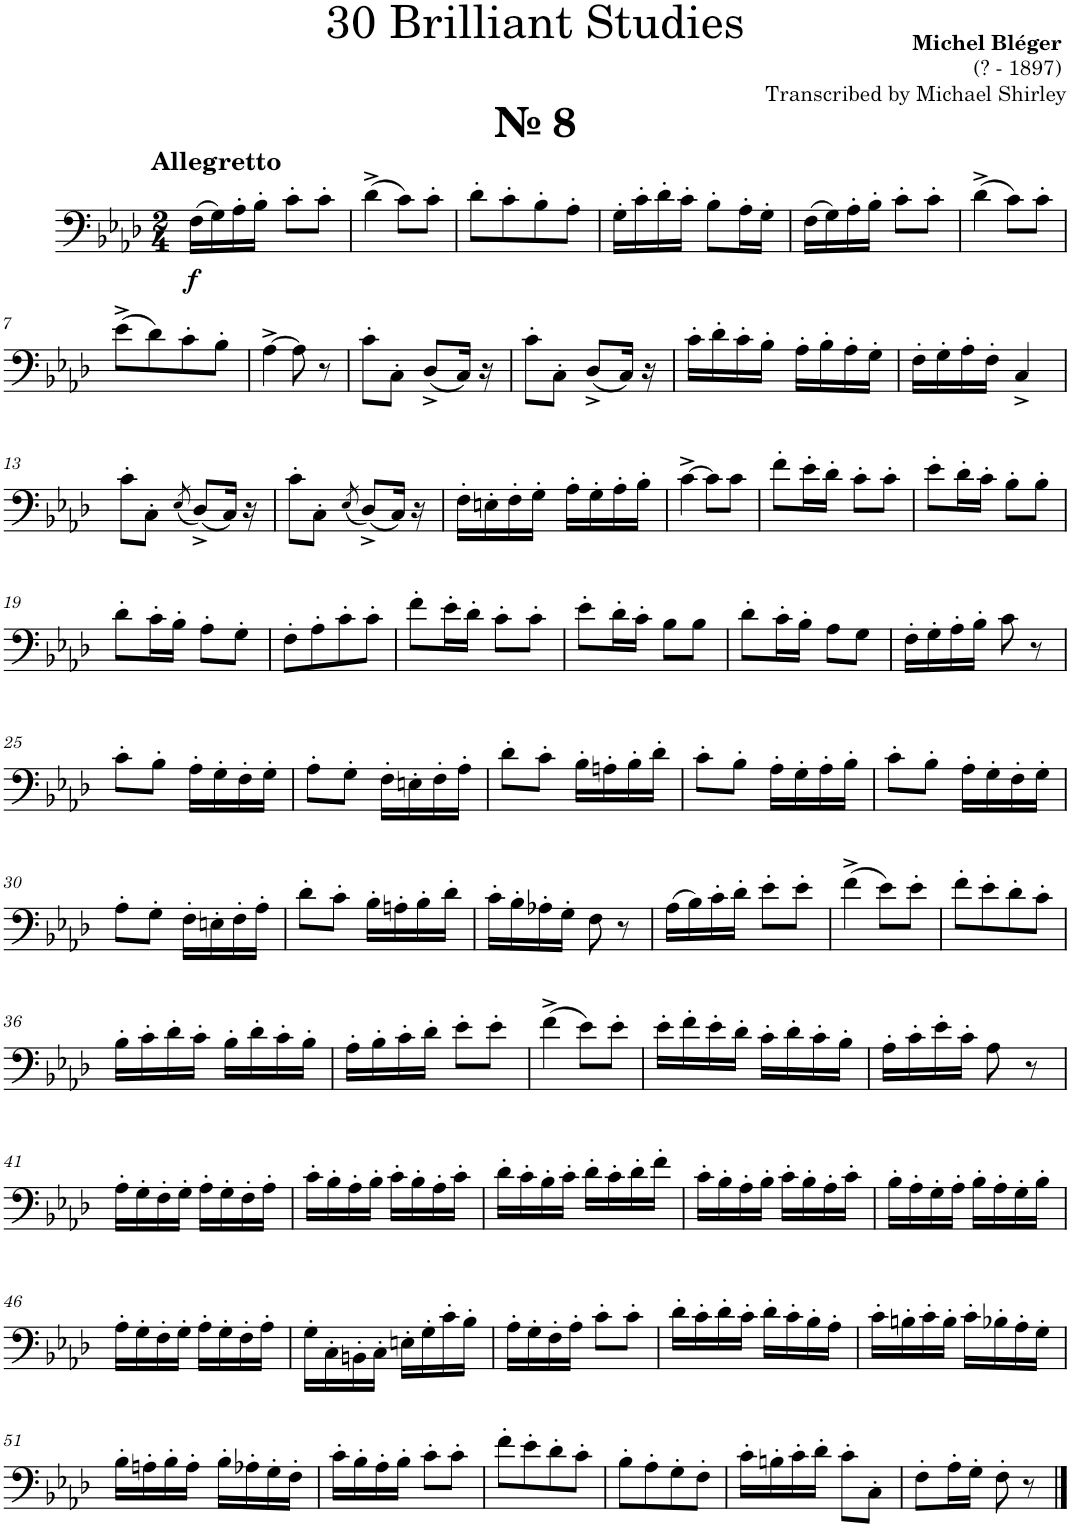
**kern	**dynam
*part1	*part1
*staff1	*staff1
*I"Trombone	*
*I'Tbn.	*
*clefF4	*
*k[b-e-a-d-]	*
*M2/4	*
=1	=1
!LO:TX:a:B:t=№ 8	!
!LO:TX:a:B:t=Allegretto	!
!	!LO:DY:b
(16F\LL	f
16G\)	.
16A-'\	.
16B-'\JJ	.
8c'\L	.
8c'\J	.
=2	=2
(4d-^\	.
8c\L)	.
8c'\J	.
=3	=3
8d-'\L	.
8c'\	.
8B-'\	.
8A-'\J	.
=4	=4
16G'\LL	.
16c'\	.
16d-'\	.
16c'\JJ	.
8B-'\L	.
16A-'\L	.
16G'\JJ	.
=5	=5
(16F\LL	.
16G\)	.
16A-'\	.
16B-'\JJ	.
8c'\L	.
8c'\J	.
=6	=6
(4d-^\	.
8c\L)	.
8c'\J	.
!!LO:LB:g=z
=7	=7
(8e-^\L	.
8d-\)	.
8c'\	.
8B-'\J	.
=8	=8
[4A-^\	.
8A-\]	.
8r	.
=9	=9
8c'\L	.
8C'\J	.
(8D-^/L	.
16C/Jk)	.
16r	.
=10	=10
8c'\L	.
8C'\J	.
(8D-^/L	.
16C/Jk)	.
16r	.
=11	=11
16c'\LL	.
16d-'\	.
16c'\	.
16B-'\JJ	.
16A-'\LL	.
16B-'\	.
16A-'\	.
16G'\JJ	.
=12	=12
16F'\LL	.
16G'\	.
16A-'\	.
16F'\JJ	.
4C^/	.
!!LO:LB:g=z
=13	=13
8c'\L	.
8C'\J	.
(8qE-/	.
(8D-^/L)	.
16C/Jk)	.
16r	.
=14	=14
8c'\L	.
8C'\J	.
(8qE-/	.
(8D-^/L)	.
16C/Jk)	.
16r	.
=15	=15
16F'\LL	.
16En'\	.
16F'\	.
16G'\JJ	.
16A-'\LL	.
16G'\	.
16A-'\	.
16B-'\JJ	.
=16	=16
[4c^\	.
8c\L]	.
8c\J	.
=17	=17
8f'\L	.
16e-'\L	.
16d-'\JJ	.
8c'\L	.
8c'\J	.
=18	=18
8e-'\L	.
16d-'\L	.
16c'\JJ	.
8B-'\L	.
8B-'\J	.
!!LO:LB:g=z
=19	=19
8d-'\L	.
16c'\L	.
16B-'\JJ	.
8A-'\L	.
8G'\J	.
=20	=20
8F'\L	.
8A-'\	.
8c'\	.
8c'\J	.
=21	=21
8f'\L	.
16e-'\L	.
16d-'\JJ	.
8c'\L	.
8c'\J	.
=22	=22
8e-'\L	.
16d-'\L	.
16c'\JJ	.
8B-\L	.
8B-\J	.
=23	=23
8d-'\L	.
16c'\L	.
16B-'\JJ	.
8A-\L	.
8G\J	.
=24	=24
16F'\LL	.
16G'\	.
16A-'\	.
16B-'\JJ	.
8c\	.
8r	.
!!LO:LB:g=z
=25	=25
8c'\L	.
8B-'\J	.
16A-'\LL	.
16G'\	.
16F'\	.
16G'\JJ	.
=26	=26
8A-'\L	.
8G'\J	.
16F'\LL	.
16En'\	.
16F'\	.
16A-'\JJ	.
=27	=27
8d-'\L	.
8c'\J	.
16B-'\LL	.
16An'\	.
16B-'\	.
16d-'\JJ	.
=28	=28
8c'\L	.
8B-'\J	.
16A-'\LL	.
16G'\	.
16A-'\	.
16B-'\JJ	.
=29	=29
8c'\L	.
8B-'\J	.
16A-'\LL	.
16G'\	.
16F'\	.
16G'\JJ	.
!!LO:LB:g=z
=30	=30
8A-'\L	.
8G'\J	.
16F'\LL	.
16En'\	.
16F'\	.
16A-'\JJ	.
=31	=31
8d-'\L	.
8c'\J	.
16B-'\LL	.
16An'\	.
16B-'\	.
16d-'\JJ	.
=32	=32
16c'\LL	.
16B-'\	.
16A-X'\	.
16G'\JJ	.
8F\	.
8r	.
=33	=33
(16A-\LL	.
16B-\)	.
16c'\	.
16d-'\JJ	.
8e-'\L	.
8e-'\J	.
=34	=34
(4f^\	.
8e-\L)	.
8e-'\J	.
=35	=35
8f'\L	.
8e-'\	.
8d-'\	.
8c'\J	.
!!LO:LB:g=z
=36	=36
16B-'\LL	.
16c'\	.
16d-'\	.
16c'\JJ	.
16B-'\LL	.
16d-'\	.
16c'\	.
16B-'\JJ	.
=37	=37
16A-'\LL	.
16B-'\	.
16c'\	.
16d-'\JJ	.
8e-'\L	.
8e-'\J	.
=38	=38
(4f^\	.
8e-\L)	.
8e-'\J	.
=39	=39
16e-'\LL	.
16f'\	.
16e-'\	.
16d-'\JJ	.
16c'\LL	.
16d-'\	.
16c'\	.
16B-'\JJ	.
=40	=40
16A-'\LL	.
16c'\	.
16e-'\	.
16c'\JJ	.
8A-\	.
8r	.
!!LO:LB:g=z
=41	=41
16A-'\LL	.
16G'\	.
16F'\	.
16G'\JJ	.
16A-'\LL	.
16G'\	.
16F'\	.
16A-'\JJ	.
=42	=42
16c'\LL	.
16B-'\	.
16A-'\	.
16B-'\JJ	.
16c'\LL	.
16B-'\	.
16A-'\	.
16c'\JJ	.
=43	=43
16d-'\LL	.
16c'\	.
16B-'\	.
16c'\JJ	.
16d-'\LL	.
16c'\	.
16d-'\	.
16f'\JJ	.
=44	=44
16c'\LL	.
16B-'\	.
16A-'\	.
16B-'\JJ	.
16c'\LL	.
16B-'\	.
16A-'\	.
16c'\JJ	.
=45	=45
16B-'\LL	.
16A-'\	.
16G'\	.
16A-'\JJ	.
16B-'\LL	.
16A-'\	.
16G'\	.
16B-'\JJ	.
!!LO:LB:g=z
=46	=46
16A-'\LL	.
16G'\	.
16F'\	.
16G'\JJ	.
16A-'\LL	.
16G'\	.
16F'\	.
16A-'\JJ	.
=47	=47
16G'\LL	.
16C'\	.
16BBn'\	.
16C'\JJ	.
16En'\LL	.
16G'\	.
16c'\	.
16B-'\JJ	.
=48	=48
16A-'\LL	.
16G'\	.
16F'\	.
16A-'\JJ	.
8c'\L	.
8c'\J	.
=49	=49
16d-'\LL	.
16c'\	.
16d-'\	.
16c'\JJ	.
16d-'\LL	.
16c'\	.
16B-'\	.
16A-'\JJ	.
=50	=50
16c'\LL	.
16Bn'\	.
16c'\	.
16B'\JJ	.
16c'\LL	.
16B-X'\	.
16A-'\	.
16G'\JJ	.
!!LO:LB:g=z
=51	=51
16B-'\LL	.
16An'\	.
16B-'\	.
16A'\JJ	.
16B-'\LL	.
16A-X'\	.
16G'\	.
16F'\JJ	.
=52	=52
16c'\LL	.
16B-'\	.
16A-'\	.
16B-'\JJ	.
8c'\L	.
8c'\J	.
=53	=53
8f'\L	.
8e-'\	.
8d-'\	.
8c'\J	.
=54	=54
8B-'\L	.
8A-'\	.
8G'\	.
8F'\J	.
=55	=55
16c'\LL	.
16Bn'\	.
16c'\	.
16d-'\JJ	.
8c'\L	.
8C'\J	.
=56	=56
8F'\L	.
16A-'\L	.
16G'\JJ	.
8F'\	.
8r	.
==	==
*-	*-
